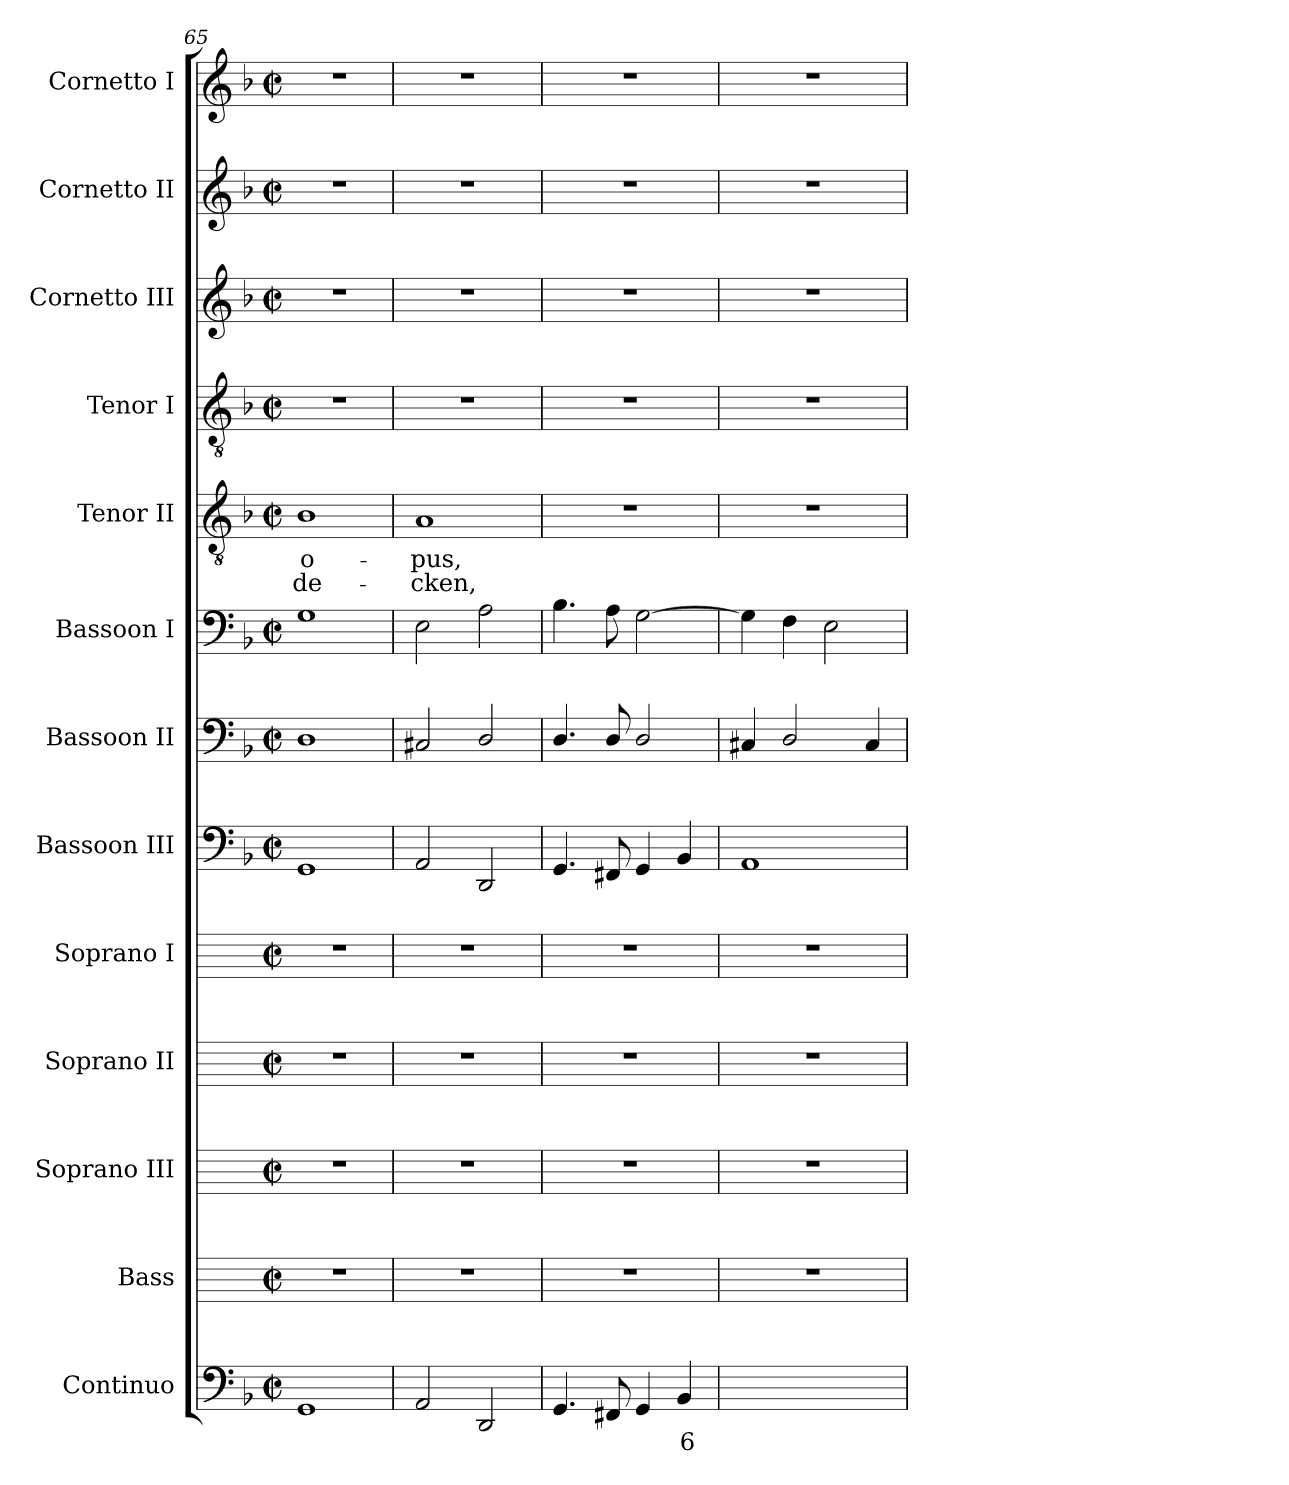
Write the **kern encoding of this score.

**kern	**text	**kern	**kern	**kern	**kern	**kern	**kern	**kern	**kern	**text	**text	**kern	**kern	**kern	**kern
*part13	*part13	*part12	*part11	*part10	*part9	*part8	*part7	*part6	*part5	*part5	*part5	*part4	*part3	*part2	*part1
*staff13	*staff13	*staff12	*staff11	*staff10	*staff9	*staff8	*staff7	*staff6	*staff5	*staff5	*staff5	*staff4	*staff3	*staff2	*staff1
*I"Continuo	*	*I"Bass	*I"Soprano III	*I"Soprano II	*I"Soprano I	*I"Bassoon III	*I"Bassoon II	*I"Bassoon I	*I"Tenor II	*	*	*I"Tenor I	*I"Cornetto III	*I"Cornetto II	*I"Cornetto I
*I'Continuo	*	*I'Bass	*I'Soprano III	*I'Soprano II	*I'Soprano I	*I'Bassoon III	*I'Bassoon II	*I'Bassoon I	*I'Tenor II	*	*	*I'Tenor I	*I'Cornetto III	*I'Cornetto II	*I'Cornetto I
*clefF4	*	*	*	*	*	*clefF4	*clefF4	*clefF4	*clefGv2	*	*	*clefGv2	*clefG2	*clefG2	*clefG2
*k[b-]	*	*	*	*	*	*k[b-]	*k[b-]	*k[b-]	*k[b-]	*	*	*k[b-]	*k[b-]	*k[b-]	*k[b-]
*F:	*	*	*	*	*	*F:	*F:	*F:	*F:	*	*	*F:	*F:	*F:	*F:
*M2/2	*	*M2/2	*M2/2	*M2/2	*M2/2	*M2/2	*M2/2	*M2/2	*M2/2	*	*	*M2/2	*M2/2	*M2/2	*M2/2
*met(c|)	*	*met(c|)	*met(c|)	*met(c|)	*met(c|)	*met(c|)	*met(c|)	*met(c|)	*met(c|)	*	*	*met(c|)	*met(c|)	*met(c|)	*met(c|)
=65	=65	=65	=65	=65	=65	=65	=65	=65	=65	=65	=65	=65	=65	=65	=65
!	!	!	!	!	!	!	!	!	!	!LO:LY:b	!LO:LY:b	!	!	!	!
1GG	.	1r	1r	1r	1r	1GG	1D	1G	1B-	-o-	-de-	1r	1r	1r	1r
=66	=66	=66	=66	=66	=66	=66	=66	=66	=66	=66	=66	=66	=66	=66	=66
!	!	!	!	!	!	!	!	!	!	!LO:LY:b	!LO:LY:b	!	!	!	!
2AA	.	1r	1r	1r	1r	2AA	2C#X	2E	1A	-pus,	cken,	1r	1r	1r	1r
2DD	.	.	.	.	.	2DD	2D/	2A	.	.	.	.	.	.	.
=67	=67	=67	=67	=67	=67	=67	=67	=67	=67	=67	=67	=67	=67	=67	=67
4.GG	.	1r	1r	1r	1r	4.GG	4.D/	4.B-	1r	.	.	1r	1r	1r	1r
8FF#X	.	.	.	.	.	8FF#X	8D/	8A	.	.	.	.	.	.	.
4GG	.	.	.	.	.	4GG	2D/	[2G	.	.	.	.	.	.	.
!	!LO:LY:b	!	!	!	!	!	!	!	!	!	!	!	!	!	!
4BB-	6	.	.	.	.	4BB-	.	.	.	.	.	.	.	.	.
=68	=68	=68	=68	=68	=68	=68	=68	=68	=68	=68	=68	=68	=68	=68	=68
!	!LO:LY:b	!	!	!	!	!	!	!	!	!	!	!	!	!	!
[4AAyy	3	1r	1r	1r	1r	1AA	4C#X	4G]	1r	.	.	1r	1r	1r	1r
!	!LO:LY:b	!	!	!	!	!	!	!	!	!	!	!	!	!	!
2AAyy_	4	.	.	.	.	.	2D/	4F	.	.	.	.	.	.	.
.	.	.	.	.	.	.	.	2E	.	.	.	.	.	.	.
!	!LO:LY:b	!	!	!	!	!	!	!	!	!	!	!	!	!	!
4AAyy]	3	.	.	.	.	.	4C#	.	.	.	.	.	.	.	.
=	=	=	=	=	=	=	=	=	=	=	=	=	=	=	=
*-	*-	*-	*-	*-	*-	*-	*-	*-	*-	*-	*-	*-	*-	*-	*-
